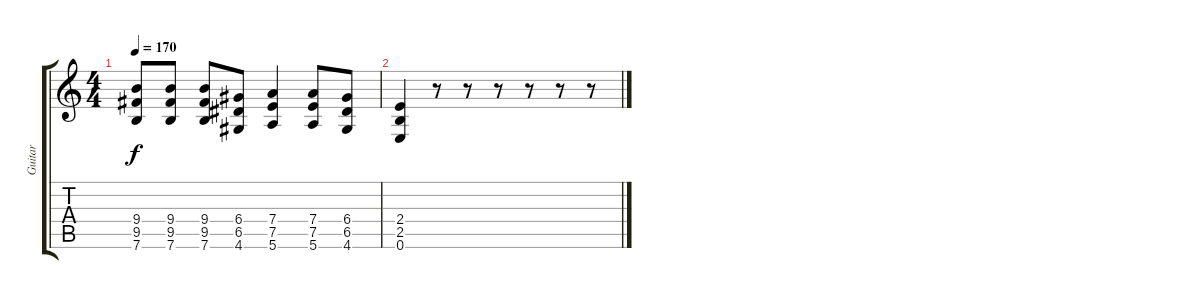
\track ("Guitar " "Guitar ") {instrument distortionguitar}
\staff {score tabs}
\tuning (E4 B3 G3 D3 A2 E2) {hide}
\ts (4 4)
\tempo 170
\clef g2
\ks c
(9.4 9.5 7.6).8{dy f} (9.4 9.5 7.6).8 (9.4 9.5 7.6).8 (6.4 6.5 4.6).8 (7.4 7.5 5.6).4 (7.4 7.5 5.6).8 (6.4 6.5 4.6).8 |
(2.4 2.5 0.6).4 r.8 r.8 r.8 r.8 r.8 r.8
